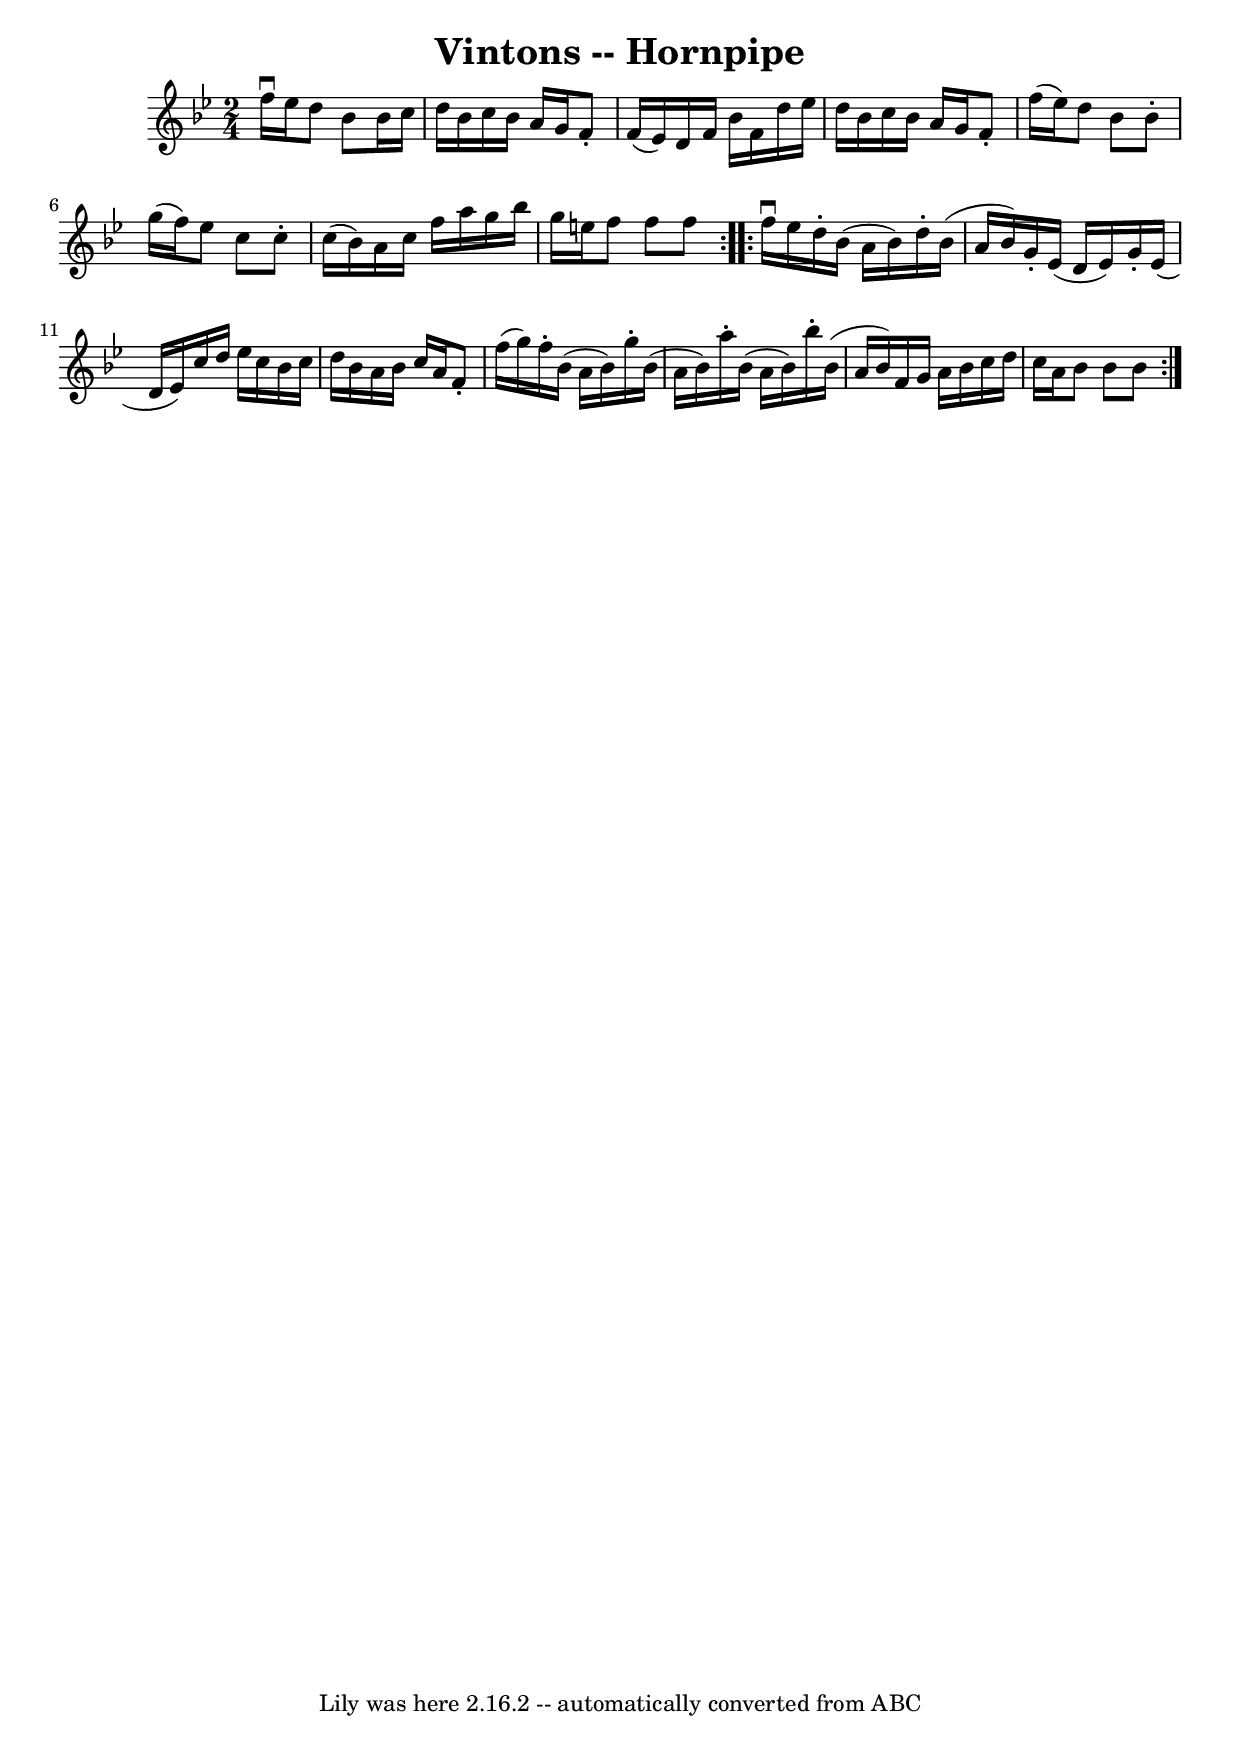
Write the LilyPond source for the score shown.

\version "2.16.2"
\include "Mammoth.ily"
\header {
	%% book = "Cole's 1000 Fiddle Tunes"
	crossRefNumber = "1"
	footnotes = ""
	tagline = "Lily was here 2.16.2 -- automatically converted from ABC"
	title = "Vintons -- Hornpipe"
}
voicedefault =  {


\repeat volta 2 {
\time 2/4 
\key bes \major f''16^\downbow ees''16  |
 d''8 bes'8 
 bes'16 c''16 d''16 bes'16  |
 c''16 bes'16 a'16    
g'16 f'8 -. f'16 (ees'16) |
 d'16 f'16 bes'16 f'16  
 d''16 ees''16 d''16 bes'16  |
 c''16 bes'16 a'16    
g'16 f'8 -. f''16 (ees''16) |
 d''8 bes'8 bes'8 -.   
g''16 (f''16) |
 ees''8 c''8 c''8 -. c''16 (bes'16) 
|
 a'16 c''16 f''16 a''16 g''16 bes''16 g''16    
e''16  |
 f''8 f''8 f''8  }     \repeat volta 2 { f''16 
^\downbow ees''16  |
 d''16 -. bes'16 (a'16 bes'16)   
d''16 -. bes'16 (a'16 bes'16) |
 g'16 -. ees'16 (d'16   
 ees'16) g'16 -. ees'16 (d'16 ees'16) |
 c''16 d''16 
 ees''16 c''16 bes'16 c''16 d''16 bes'16  |
 a'16    
bes'16 c''16 a'16 f'8 -. f''16 (g''16) |
 f''16 -.   
bes'16 (a'16 bes'16) g''16 -. bes'16 (a'16 bes'16) 
|
 a''16 -. bes'16 (a'16 bes'16) bes''16 -. bes'16 (
a'16 bes'16) |
 f'16 g'16 a'16 bes'16 c''16 d''16  
 c''16 a'16  |
 bes'8 bes'8 bes'8  }   
}

\score{
    <<

	\context Staff="default"
	{
	    \voicedefault 
	}

    >>
	\layout {
	}
	\midi {}
}
